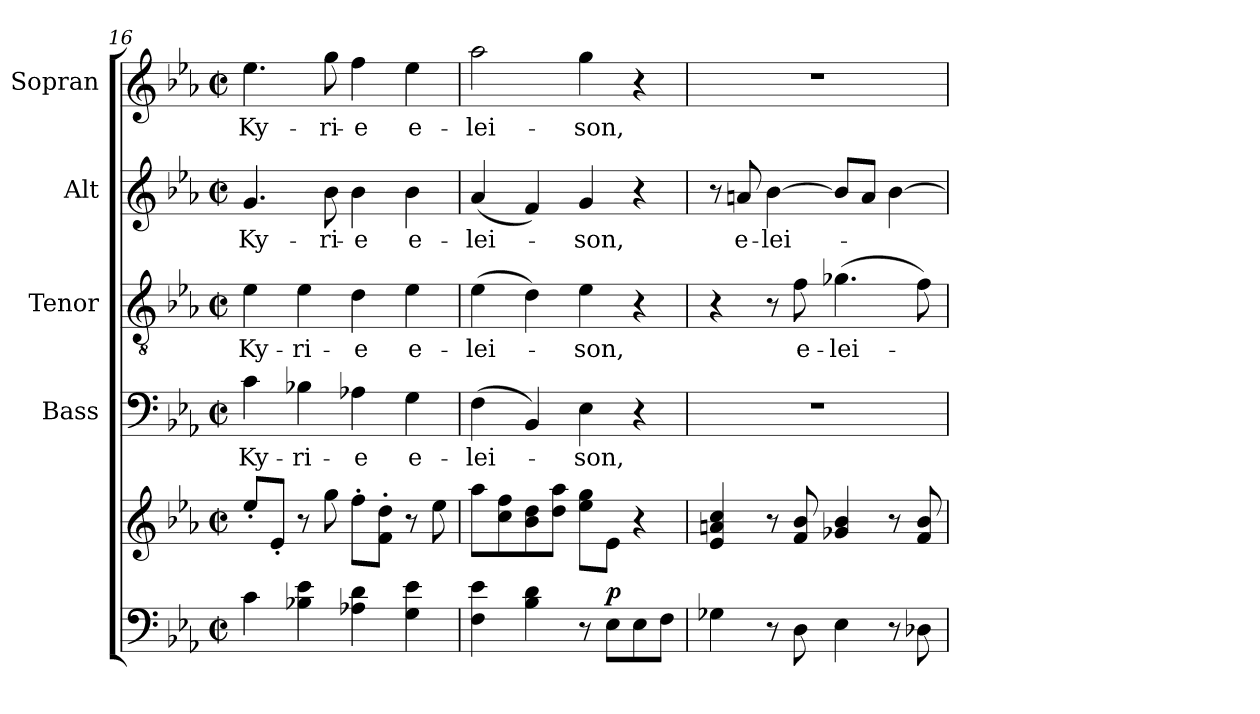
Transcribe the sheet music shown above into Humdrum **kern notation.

**kern	**kern	**dynam	**kern	**text	**kern	**text	**kern	**text	**kern	**text
*part5	*part5	*part5	*part4	*part4	*part3	*part3	*part2	*part2	*part1	*part1
*staff6	*staff5	*staff5/6	*staff4	*staff4	*staff3	*staff3	*staff2	*staff2	*staff1	*staff1
*	*	*	*I"Bass	*	*I"Tenor	*	*I"Alt	*	*I"Sopran	*
*	*	*	*I'B.	*	*I'T.	*	*I'A.	*	*I'S.	*
!!LO:LB:g=z
*clefF4	*clefG2	*	*clefF4	*	*clefGv2	*	*clefG2	*	*clefG2	*
*k[b-e-a-]	*k[b-e-a-]	*	*k[b-e-a-]	*	*k[b-e-a-]	*	*k[b-e-a-]	*	*k[b-e-a-]	*
*E-:	*E-:	*	*E-:	*	*E-:	*	*E-:	*	*E-:	*
*M2/2	*M2/2	*	*M2/2	*	*M2/2	*	*M2/2	*	*M2/2	*
*met(c|)	*met(c|)	*	*met(c|)	*	*met(c|)	*	*met(c|)	*	*met(c|)	*
=16	=16	=16	=16	=16	=16	=16	=16	=16	=16	=16
!	!	!	!	!LO:LY:b	!	!LO:LY:b	!	!LO:LY:b	!	!LO:LY:b
4c\	8ee-'</L	.	4c\	Ky-	4e-\	Ky-	4.g/	Ky-	4.ee-\	Ky-
.	8e-'</J	.	.	.	.	.	.	.	.	.
!	!	!	!	!LO:LY:b	!	!LO:LY:b	!	!	!	!
4B-X\ 4e-\	8r	.	4B-X\	-ri-	4e-\	-ri-	.	.	.	.
!	!	!	!	!	!	!	!	!LO:LY:b	!	!LO:LY:b
.	8gg\	.	.	.	.	.	8b-\	-ri-	8gg\	-ri-
!	!	!	!	!LO:LY:b	!	!LO:LY:b	!	!LO:LY:b	!	!LO:LY:b
4A-X\ 4d\	8ff'>\L	.	4A-X\	-e	4d\	-e	4b-\	-e	4ff\	-e
.	8f\'> 8dd\'>J	.	.	.	.	.	.	.	.	.
!	!	!	!	!LO:LY:b	!	!LO:LY:b	!	!LO:LY:b	!	!LO:LY:b
4G\ 4e-\	8r	.	4G\	e-	4e-\	e-	4b-\	e-	4ee-\	e-
.	8ee-\	.	.	.	.	.	.	.	.	.
=17	=17	=17	=17	=17	=17	=17	=17	=17	=17	=17
!	!	!	!	!LO:LY:b	!	!LO:LY:b	!	!LO:LY:b	!	!LO:LY:b
4F\ 4e-\	8aa-\L	.	(>4F\	-lei-	(>4e-\	-lei-	(<4a-/	-lei-	2aa-\	-lei-
.	8cc\ 8ff\	.	.	.	.	.	.	.	.	.
4B-\ 4d\	8b-\ 8dd\	.	4BB-/)	.	4d\)	.	4f/)	.	.	.
.	8dd\ 8aa-\J	.	.	.	.	.	.	.	.	.
!	!	!	!	!LO:LY:b	!	!LO:LY:b	!	!LO:LY:b	!	!LO:LY:b
8r	8ee-\ 8gg\L	.	4E-\	-son,	4e-\	-son,	4g/	-son,	4gg\	-son,
!	!	!LO:DY:a=2	!	!	!	!	!	!	!	!
8E-\L	8e-\J	p	.	.	.	.	.	.	.	.
8E-\	4r	.	4r	.	4r	.	4r	.	4r	.
8F\J	.	.	.	.	.	.	.	.	.	.
=18	=18	=18	=18	=18	=18	=18	=18	=18	=18	=18
4G-X\	4e-/ 4an/ 4cc/	.	1r	.	4r	.	8r	.	1r	.
!	!	!	!	!	!	!	!	!LO:LY:b	!	!
.	.	.	.	.	.	.	8an/	e-	.	.
!	!	!	!	!	!	!	!	!LO:LY:b	!	!
8r	8r	.	.	.	8r	.	[4b-\	-lei-	.	.
!	!	!	!	!	!	!LO:LY:b	!	!	!	!
8D\	8f/ 8b-/	.	.	.	8f\	e-	.	.	.	.
!	!	!	!	!	!	!LO:LY:b	!	!	!	!
4E-\	4g-X/ 4b-/	.	.	.	(>4.g-X\	-lei-	8b-/L]	.	.	.
.	.	.	.	.	.	.	8a/J	.	.	.
8r	8r	.	.	.	.	.	[4b-\	.	.	.
8D-X\	8f/ 8b-/	.	.	.	8f\)	.	.	.	.	.
=	=	=	=	=	=	=	=	=	=	=
*-	*-	*-	*-	*-	*-	*-	*-	*-	*-	*-
